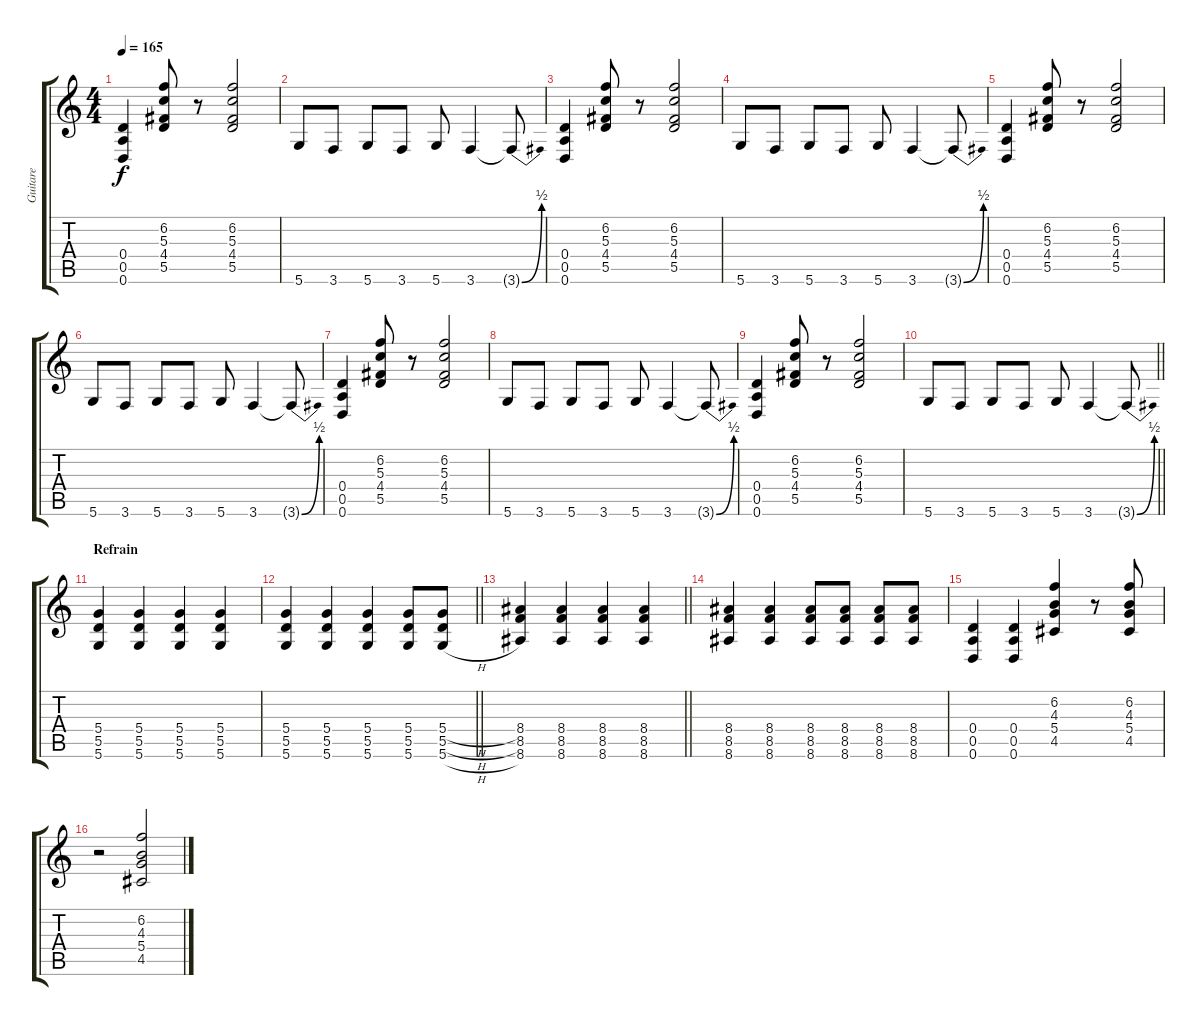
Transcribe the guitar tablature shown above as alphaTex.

\track ("Guitare" "Guitare") {instrument overdrivenguitar}
\staff {score tabs}
\tuning (E4 B3 G3 D3 A2 D2) {hide}
\ts (4 4)
\tempo 165
\clef g2
\ks c
(0.4 0.5 0.6).4{dy f} (6.2 5.3 4.4 5.5).8 r.8 (6.2 5.3 4.4 5.5).2 |
5.6.8 3.6.8 5.6.8 3.6.8 5.6.8 3.6.4 3.6{be (bend 0 0 60 2) t}.8 |
(0.4 0.5 0.6).4 (6.2 5.3 4.4 5.5).8 r.8 (6.2 5.3 4.4 5.5).2 |
5.6.8 3.6.8 5.6.8 3.6.8 5.6.8 3.6.4 3.6{be (bend 0 0 60 2) t}.8 |
(0.4 0.5 0.6).4 (6.2 5.3 4.4 5.5).8 r.8 (6.2 5.3 4.4 5.5).2 |
5.6.8 3.6.8 5.6.8 3.6.8 5.6.8 3.6.4 3.6{be (bend 0 0 60 2) t}.8 |
(0.4 0.5 0.6).4 (6.2 5.3 4.4 5.5).8 r.8 (6.2 5.3 4.4 5.5).2 |
5.6.8 3.6.8 5.6.8 3.6.8 5.6.8 3.6.4 3.6{be (bend 0 0 60 2) t}.8 |
(0.4 0.5 0.6).4 (6.2 5.3 4.4 5.5).8 r.8 (6.2 5.3 4.4 5.5).2 |
\barLineRight lightlight
5.6.8 3.6.8 5.6.8 3.6.8 5.6.8 3.6.4 3.6{be (bend 0 0 60 2) t}.8 |
\section ("" "Refrain")
(5.4 5.5 5.6).4 (5.4 5.5 5.6).4 (5.4 5.5 5.6).4 (5.4 5.5 5.6).4 |
\barLineRight lightlight
(5.4 5.5 5.6).4 (5.4 5.5 5.6).4 (5.4 5.5 5.6).4 (5.4 5.5 5.6).8 (5.4{h} 5.5{h} 5.6{h}).8 |
\barLineRight lightlight
(8.4 8.5 8.6).4 (8.4 8.5 8.6).4 (8.4 8.5 8.6).4 (8.4 8.5 8.6).4 |
(8.4 8.5 8.6).4 (8.4 8.5 8.6).4 (8.4 8.5 8.6).8 (8.4 8.5 8.6).8 (8.4 8.5 8.6).8 (8.4 8.5 8.6).8 |
(0.4 0.5 0.6).4 (0.4 0.5 0.6).4 (6.2 4.3 5.4 4.5).4 r.8 (6.2 4.3 5.4 4.5).8 |
r.2 (6.2 4.3 5.4 4.5).2
